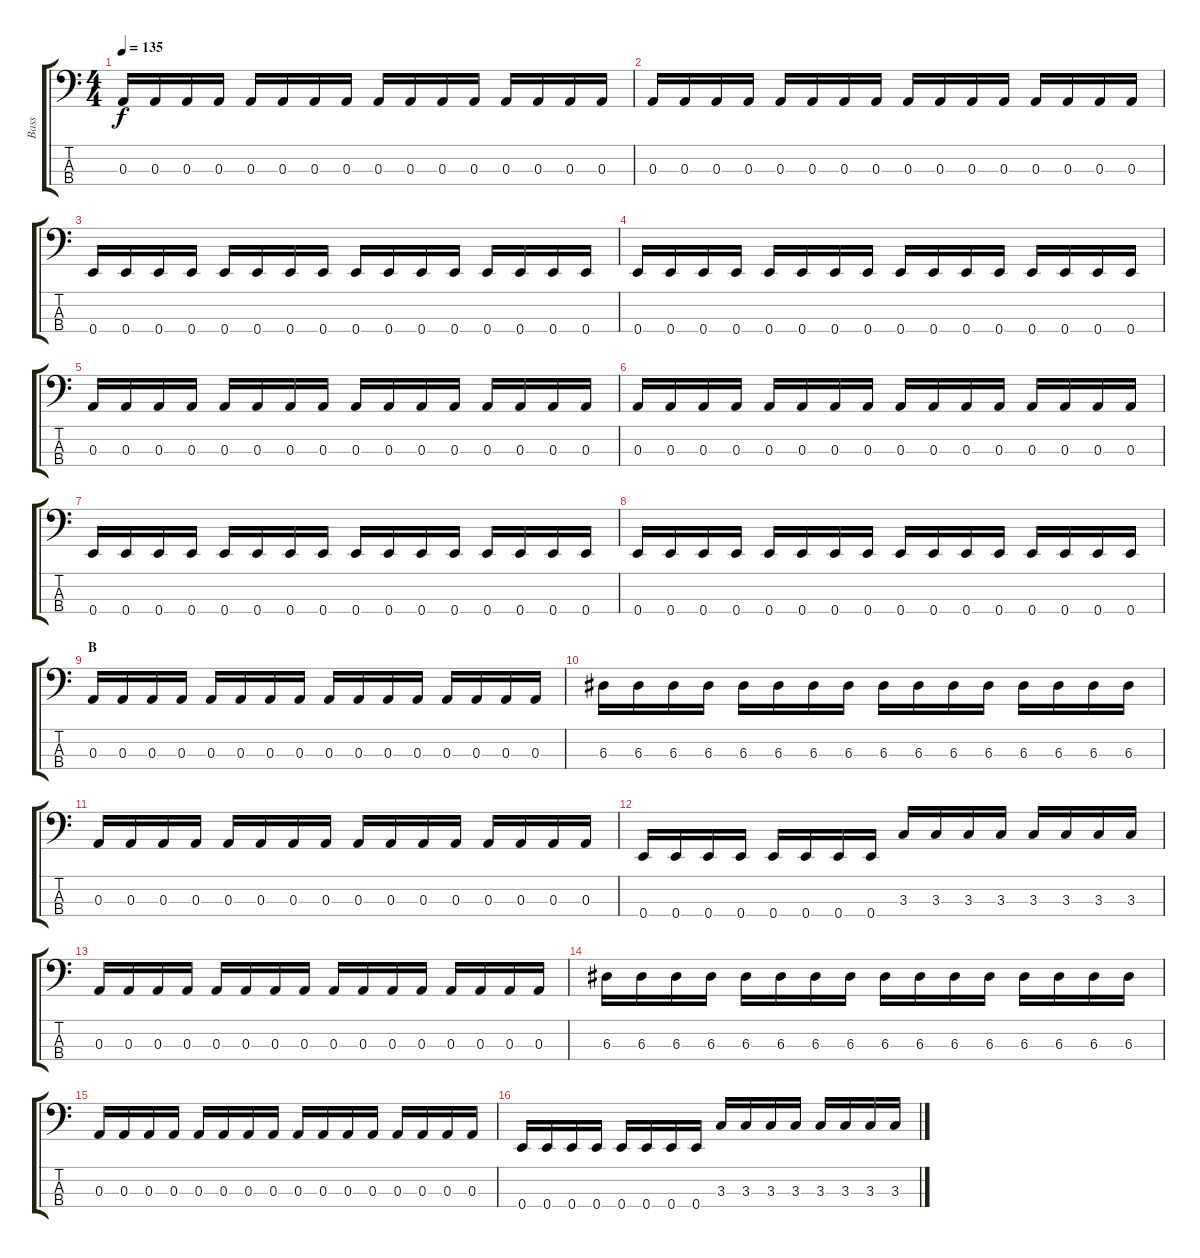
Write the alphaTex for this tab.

\track ("Bass" "Bass") {instrument electricbasspick}
\staff {score tabs}
\tuning (G2 D2 A1 E1) {hide}
\ts (4 4)
\tempo 135
\clef f4
\ks c
0.3.16{dy f} 0.3.16 0.3.16 0.3.16 0.3.16 0.3.16 0.3.16 0.3.16 0.3.16 0.3.16 0.3.16 0.3.16 0.3.16 0.3.16 0.3.16 0.3.16 |
0.3.16 0.3.16 0.3.16 0.3.16 0.3.16 0.3.16 0.3.16 0.3.16 0.3.16 0.3.16 0.3.16 0.3.16 0.3.16 0.3.16 0.3.16 0.3.16 |
0.4.16 0.4.16 0.4.16 0.4.16 0.4.16 0.4.16 0.4.16 0.4.16 0.4.16 0.4.16 0.4.16 0.4.16 0.4.16 0.4.16 0.4.16 0.4.16 |
0.4.16 0.4.16 0.4.16 0.4.16 0.4.16 0.4.16 0.4.16 0.4.16 0.4.16 0.4.16 0.4.16 0.4.16 0.4.16 0.4.16 0.4.16 0.4.16 |
0.3.16 0.3.16 0.3.16 0.3.16 0.3.16 0.3.16 0.3.16 0.3.16 0.3.16 0.3.16 0.3.16 0.3.16 0.3.16 0.3.16 0.3.16 0.3.16 |
0.3.16 0.3.16 0.3.16 0.3.16 0.3.16 0.3.16 0.3.16 0.3.16 0.3.16 0.3.16 0.3.16 0.3.16 0.3.16 0.3.16 0.3.16 0.3.16 |
0.4.16 0.4.16 0.4.16 0.4.16 0.4.16 0.4.16 0.4.16 0.4.16 0.4.16 0.4.16 0.4.16 0.4.16 0.4.16 0.4.16 0.4.16 0.4.16 |
0.4.16 0.4.16 0.4.16 0.4.16 0.4.16 0.4.16 0.4.16 0.4.16 0.4.16 0.4.16 0.4.16 0.4.16 0.4.16 0.4.16 0.4.16 0.4.16 |
\section ("" "B")
0.3.16 0.3.16 0.3.16 0.3.16 0.3.16 0.3.16 0.3.16 0.3.16 0.3.16 0.3.16 0.3.16 0.3.16 0.3.16 0.3.16 0.3.16 0.3.16 |
6.3.16 6.3.16 6.3.16 6.3.16 6.3.16 6.3.16 6.3.16 6.3.16 6.3.16 6.3.16 6.3.16 6.3.16 6.3.16 6.3.16 6.3.16 6.3.16 |
0.3.16 0.3.16 0.3.16 0.3.16 0.3.16 0.3.16 0.3.16 0.3.16 0.3.16 0.3.16 0.3.16 0.3.16 0.3.16 0.3.16 0.3.16 0.3.16 |
0.4.16 0.4.16 0.4.16 0.4.16 0.4.16 0.4.16 0.4.16 0.4.16 3.3.16 3.3.16 3.3.16 3.3.16 3.3.16 3.3.16 3.3.16 3.3.16 |
0.3.16 0.3.16 0.3.16 0.3.16 0.3.16 0.3.16 0.3.16 0.3.16 0.3.16 0.3.16 0.3.16 0.3.16 0.3.16 0.3.16 0.3.16 0.3.16 |
6.3.16 6.3.16 6.3.16 6.3.16 6.3.16 6.3.16 6.3.16 6.3.16 6.3.16 6.3.16 6.3.16 6.3.16 6.3.16 6.3.16 6.3.16 6.3.16 |
0.3.16 0.3.16 0.3.16 0.3.16 0.3.16 0.3.16 0.3.16 0.3.16 0.3.16 0.3.16 0.3.16 0.3.16 0.3.16 0.3.16 0.3.16 0.3.16 |
0.4.16 0.4.16 0.4.16 0.4.16 0.4.16 0.4.16 0.4.16 0.4.16 3.3.16 3.3.16 3.3.16 3.3.16 3.3.16 3.3.16 3.3.16 3.3.16
